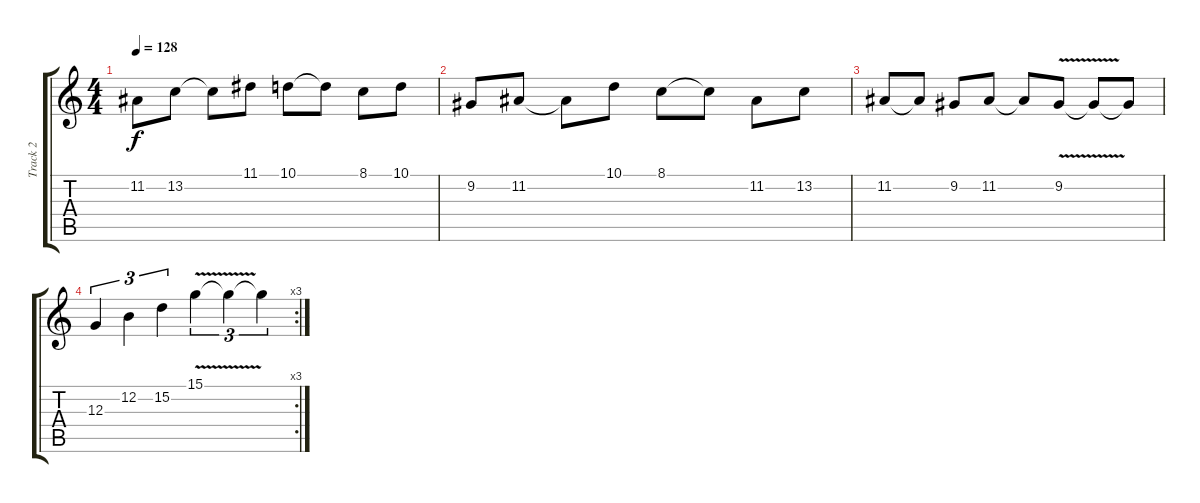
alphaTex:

\track ("Track 2" "Track 2") {instrument lead5charang}
\staff {score tabs}
\tuning (E4 B3 G3 D3 A2 E2) {hide}
\ts (4 4)
\tempo 128
\clef g2
\ks c
11.2.8{dy f} 13.2.8 13.2{t}.8 11.1.8 10.1.8 10.1{t}.8 8.1.8 10.1.8 |
9.2.8 11.2.8 11.2{t}.8 10.1.8 8.1.8 8.1{t}.8 11.2.8 13.2.8 |
11.2.8 11.2{t}.8 9.2.8 11.2.8 11.2{t}.8 9.2{v}.8 9.2{t}.8 9.2{t}.8 |
\rc 3
12.3.4{tu (3 2)} 12.2.4{tu (3 2)} 15.2.4{tu (3 2)} 15.1{v}.4{tu (3 2)} 15.1{t}.4{tu (3 2)} 15.1{t}.4{tu (3 2)}
